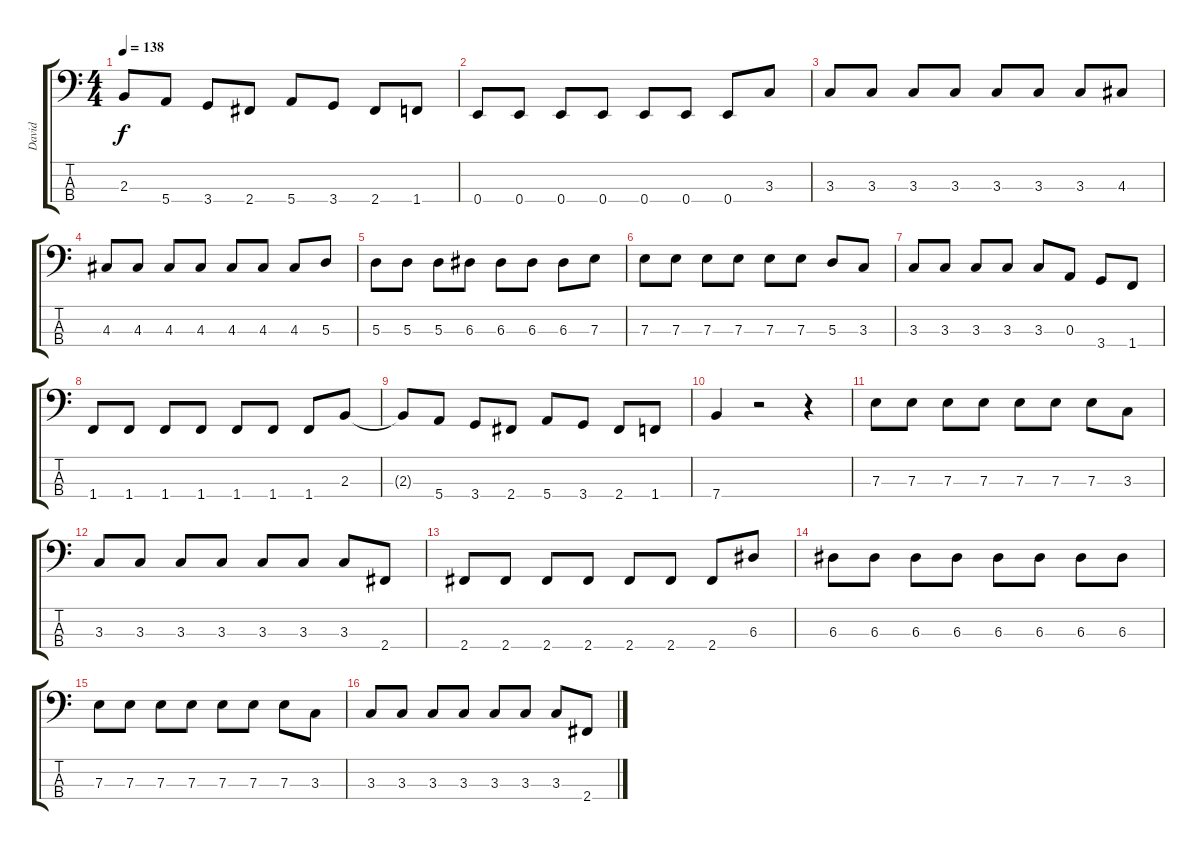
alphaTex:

\track ("David" "David") {instrument electricbasspick}
\staff {score tabs}
\tuning (G2 D2 A1 E1) {hide}
\ts (4 4)
\tempo 138
\clef f4
\ks c
2.3{t}.8{dy f} 5.4.8 3.4.8 2.4.8 5.4.8 3.4.8 2.4.8 1.4.8 |
0.4.8 0.4.8 0.4.8 0.4.8 0.4.8 0.4.8 0.4.8 3.3.8 |
3.3.8 3.3.8 3.3.8 3.3.8 3.3.8 3.3.8 3.3.8 4.3.8 |
4.3.8 4.3.8 4.3.8 4.3.8 4.3.8 4.3.8 4.3.8 5.3.8 |
5.3.8 5.3.8 5.3.8 6.3.8 6.3.8 6.3.8 6.3.8 7.3.8 |
7.3.8 7.3.8 7.3.8 7.3.8 7.3.8 7.3.8 5.3.8 3.3.8 |
3.3.8 3.3.8 3.3.8 3.3.8 3.3.8 0.3.8 3.4.8 1.4.8 |
1.4.8 1.4.8 1.4.8 1.4.8 1.4.8 1.4.8 1.4.8 2.3.8 |
2.3{t}.8 5.4.8 3.4.8 2.4.8 5.4.8 3.4.8 2.4.8 1.4.8 |
7.4.4 r.2 r.4 |
7.3.8 7.3.8 7.3.8 7.3.8 7.3.8 7.3.8 7.3.8 3.3.8 |
3.3.8 3.3.8 3.3.8 3.3.8 3.3.8 3.3.8 3.3.8 2.4.8 |
2.4.8 2.4.8 2.4.8 2.4.8 2.4.8 2.4.8 2.4.8 6.3.8 |
6.3.8 6.3.8 6.3.8 6.3.8 6.3.8 6.3.8 6.3.8 6.3.8 |
7.3.8 7.3.8 7.3.8 7.3.8 7.3.8 7.3.8 7.3.8 3.3.8 |
3.3.8 3.3.8 3.3.8 3.3.8 3.3.8 3.3.8 3.3.8 2.4.8
